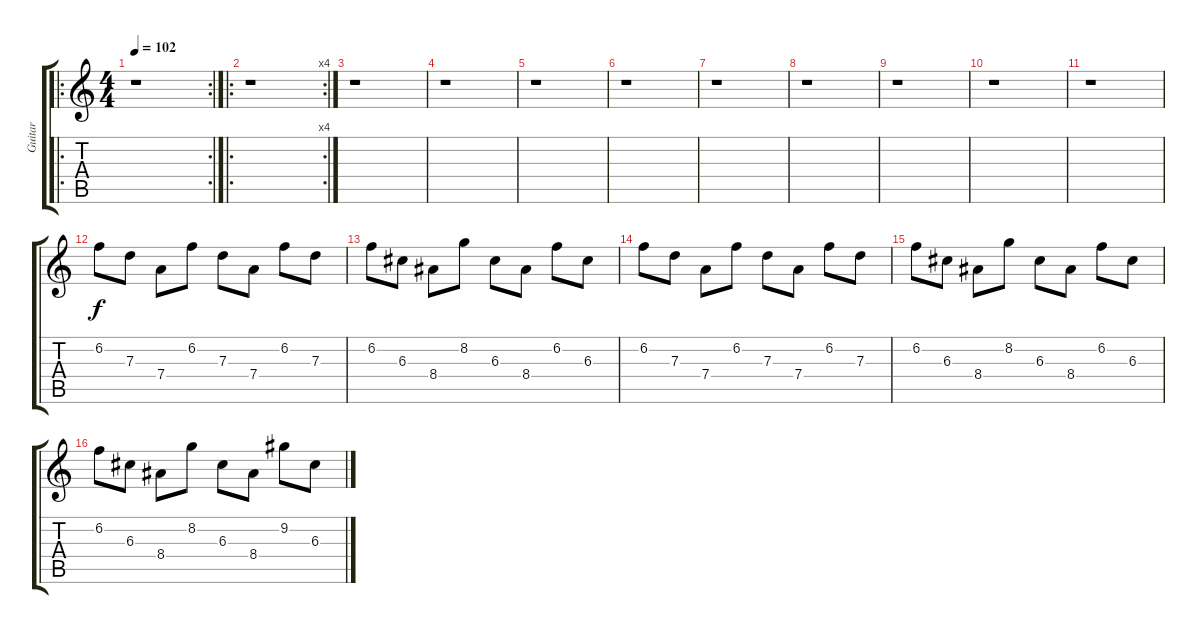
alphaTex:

\track ("Guitar" "Guitar") {instrument electricguitarclean}
\staff {score tabs}
\tuning (E4 B3 G3 D3 A2 E2) {hide}
\ro
\rc 2
\ts (4 4)
\tempo 102
\clef g2
\ks c
r.1{dy f instrument electricguitarclean} |
\ro
\rc 4
r.1 |
r.1 |
r.1 |
r.1 |
r.1 |
r.1 |
r.1 |
r.1 |
r.1 |
r.1 |
6.2.8 7.3.8 7.4.8 6.2.8 7.3.8 7.4.8 6.2.8 7.3.8 |
6.2.8 6.3.8 8.4.8 8.2.8 6.3.8 8.4.8 6.2.8 6.3.8 |
6.2.8 7.3.8 7.4.8 6.2.8 7.3.8 7.4.8 6.2.8 7.3.8 |
6.2.8 6.3.8 8.4.8 8.2.8 6.3.8 8.4.8 6.2.8 6.3.8 |
6.2.8 6.3.8 8.4.8 8.2.8 6.3.8 8.4.8 9.2.8 6.3.8
